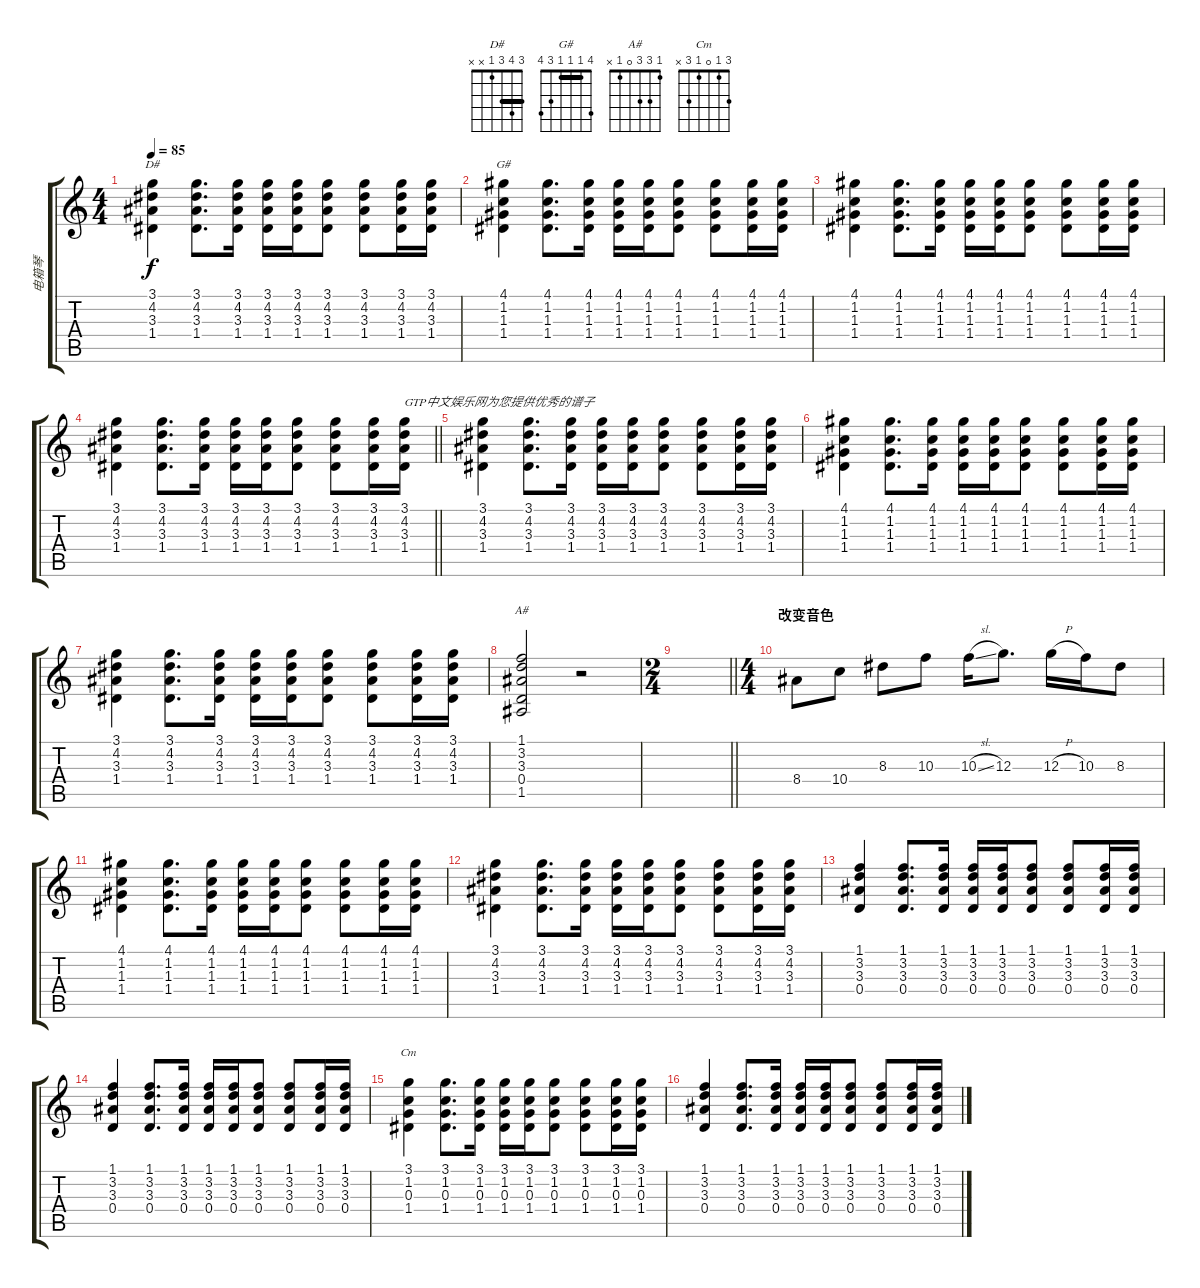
\track ("电箱琴" "电箱琴") {instrument acousticguitarnylon}
\staff {score tabs}
\tuning (E4 B3 G3 D3 A2 E2) {hide}
\chord ("D#" 3 4 3 1 x x) {barre 3}
\chord ("G#" 4 1 1 1 3 4) {barre 1}
\chord ("A#" 1 3 3 0 1 x)
\chord ("Cm" 3 1 0 1 3 x)
\ts (4 4)
\tempo 85
\clef g2
\ks c
(3.1 4.2 3.3 1.4).4{ch "D#" dy f} (3.1 4.2 3.3 1.4).8{d} (3.1 4.2 3.3 1.4).16 (3.1 4.2 3.3 1.4).16 (3.1 4.2 3.3 1.4).16 (3.1 4.2 3.3 1.4).8 (3.1 4.2 3.3 1.4).8 (3.1 4.2 3.3 1.4).16 (3.1 4.2 3.3 1.4).16 |
(4.1 1.2 1.3 1.4).4{ch "G#"} (4.1 1.2 1.3 1.4).8{d} (4.1 1.2 1.3 1.4).16 (4.1 1.2 1.3 1.4).16 (4.1 1.2 1.3 1.4).16 (4.1 1.2 1.3 1.4).8 (4.1 1.2 1.3 1.4).8 (4.1 1.2 1.3 1.4).16 (4.1 1.2 1.3 1.4).16 |
(4.1 1.2 1.3 1.4).4 (4.1 1.2 1.3 1.4).8{d} (4.1 1.2 1.3 1.4).16 (4.1 1.2 1.3 1.4).16 (4.1 1.2 1.3 1.4).16 (4.1 1.2 1.3 1.4).8 (4.1 1.2 1.3 1.4).8 (4.1 1.2 1.3 1.4).16 (4.1 1.2 1.3 1.4).16 |
\barLineRight lightlight
(3.1 4.2 3.3 1.4).4 (3.1 4.2 3.3 1.4).8{d} (3.1 4.2 3.3 1.4).16 (3.1 4.2 3.3 1.4).16 (3.1 4.2 3.3 1.4).16 (3.1 4.2 3.3 1.4).8 (3.1 4.2 3.3 1.4).8 (3.1 4.2 3.3 1.4).16 (3.1 4.2 3.3 1.4).16{txt "GTP中文娱乐网为您提供优秀的谱子"} |
\section ("" "")
(3.1 4.2 3.3 1.4).4 (3.1 4.2 3.3 1.4).8{d} (3.1 4.2 3.3 1.4).16 (3.1 4.2 3.3 1.4).16 (3.1 4.2 3.3 1.4).16 (3.1 4.2 3.3 1.4).8 (3.1 4.2 3.3 1.4).8 (3.1 4.2 3.3 1.4).16 (3.1 4.2 3.3 1.4).16 |
(4.1 1.2 1.3 1.4).4 (4.1 1.2 1.3 1.4).8{d} (4.1 1.2 1.3 1.4).16 (4.1 1.2 1.3 1.4).16 (4.1 1.2 1.3 1.4).16 (4.1 1.2 1.3 1.4).8 (4.1 1.2 1.3 1.4).8 (4.1 1.2 1.3 1.4).16 (4.1 1.2 1.3 1.4).16 |
(3.1 4.2 3.3 1.4).4 (3.1 4.2 3.3 1.4).8{d} (3.1 4.2 3.3 1.4).16 (3.1 4.2 3.3 1.4).16 (3.1 4.2 3.3 1.4).16 (3.1 4.2 3.3 1.4).8 (3.1 4.2 3.3 1.4).8 (3.1 4.2 3.3 1.4).16 (3.1 4.2 3.3 1.4).16 |
(1.1 3.2 3.3 0.4 1.5).2{ch "A#"} r.2 |
\ts (2 4)
\barLineRight lightlight
|
\ts (4 4)
\section ("" "改变音色")
8.4.8{volume 8 instrument lead8bassandlead} 10.4.8 8.3.8 10.3.8 10.3{sl}.16 12.3.8{d} 12.3{h}.16 10.3.16 8.3.8 |
(4.1 1.2 1.3 1.4).4 (4.1 1.2 1.3 1.4).8{d} (4.1 1.2 1.3 1.4).16 (4.1 1.2 1.3 1.4).16 (4.1 1.2 1.3 1.4).16 (4.1 1.2 1.3 1.4).8 (4.1 1.2 1.3 1.4).8 (4.1 1.2 1.3 1.4).16 (4.1 1.2 1.3 1.4).16 |
(3.1 4.2 3.3 1.4).4 (3.1 4.2 3.3 1.4).8{d} (3.1 4.2 3.3 1.4).16 (3.1 4.2 3.3 1.4).16 (3.1 4.2 3.3 1.4).16 (3.1 4.2 3.3 1.4).8 (3.1 4.2 3.3 1.4).8 (3.1 4.2 3.3 1.4).16 (3.1 4.2 3.3 1.4).16 |
(1.1 3.2 3.3 0.4).4 (1.1 3.2 3.3 0.4).8{d} (1.1 3.2 3.3 0.4).16 (1.1 3.2 3.3 0.4).16 (1.1 3.2 3.3 0.4).16 (1.1 3.2 3.3 0.4).8 (1.1 3.2 3.3 0.4).8 (1.1 3.2 3.3 0.4).16 (1.1 3.2 3.3 0.4).16 |
(1.1 3.2 3.3 0.4).4 (1.1 3.2 3.3 0.4).8{d} (1.1 3.2 3.3 0.4).16 (1.1 3.2 3.3 0.4).16 (1.1 3.2 3.3 0.4).16 (1.1 3.2 3.3 0.4).8 (1.1 3.2 3.3 0.4).8 (1.1 3.2 3.3 0.4).16 (1.1 3.2 3.3 0.4).16 |
(3.1 1.2 0.3 1.4).4{ch "Cm"} (3.1 1.2 0.3 1.4).8{d} (3.1 1.2 0.3 1.4).16 (3.1 1.2 0.3 1.4).16 (3.1 1.2 0.3 1.4).16 (3.1 1.2 0.3 1.4).8 (3.1 1.2 0.3 1.4).8 (3.1 1.2 0.3 1.4).16 (3.1 1.2 0.3 1.4).16 |
(1.1 3.2 3.3 0.4).4 (1.1 3.2 3.3 0.4).8{d} (1.1 3.2 3.3 0.4).16 (1.1 3.2 3.3 0.4).16 (1.1 3.2 3.3 0.4).16 (1.1 3.2 3.3 0.4).8 (1.1 3.2 3.3 0.4).8 (1.1 3.2 3.3 0.4).16 (1.1 3.2 3.3 0.4).16
